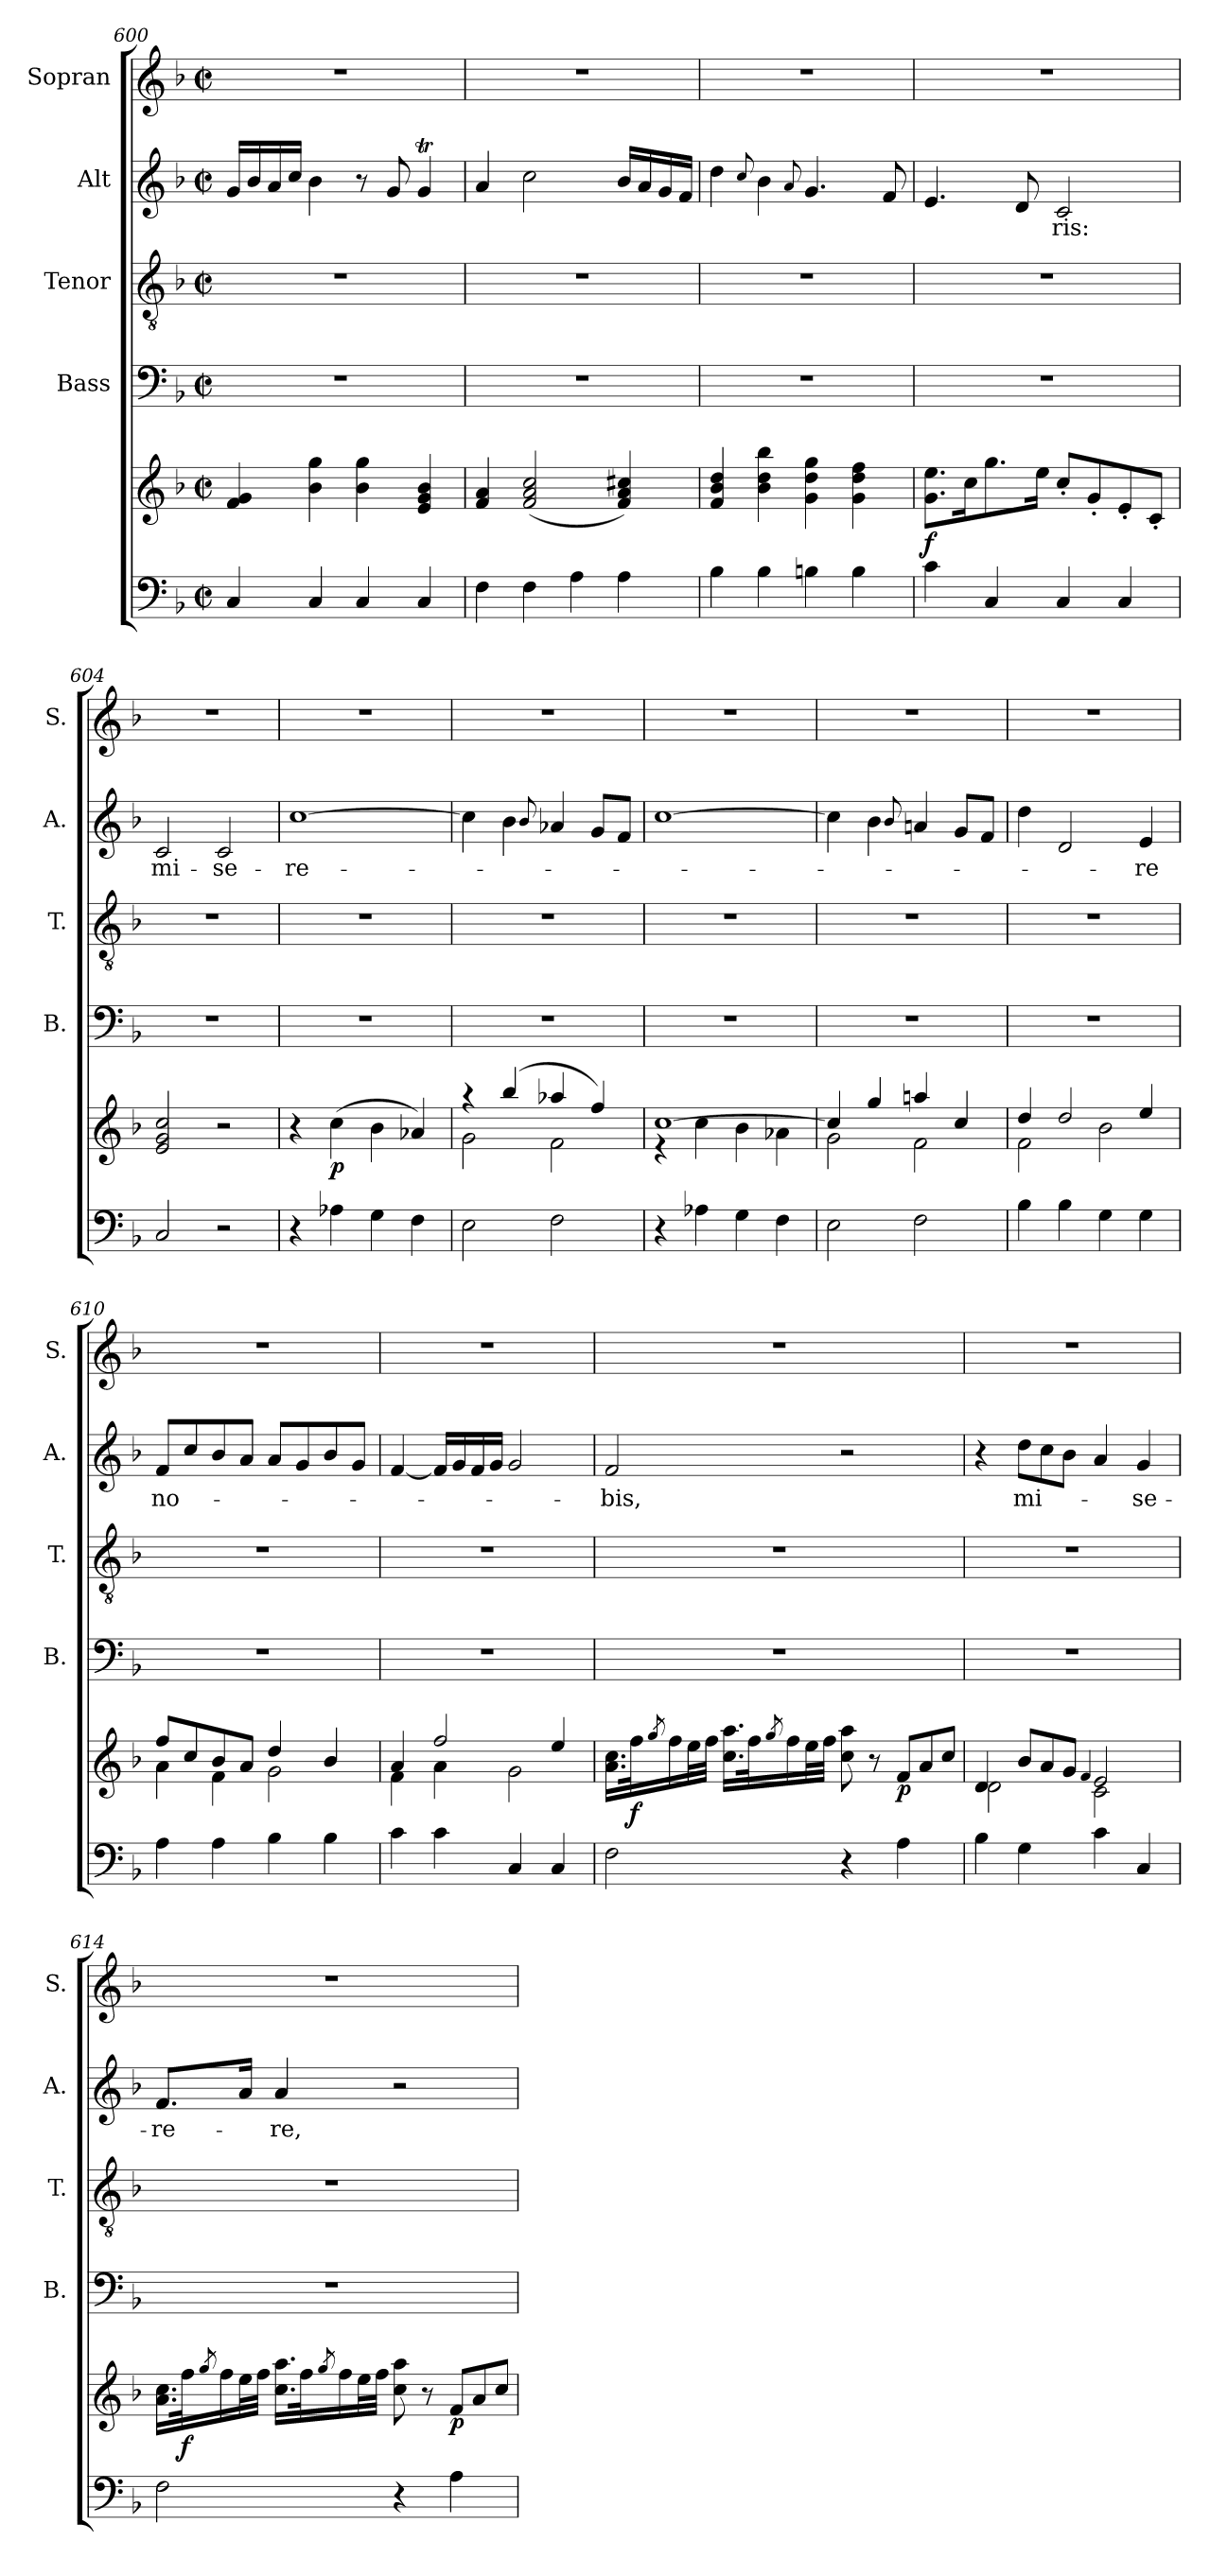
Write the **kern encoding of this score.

**kern	**kern	**dynam	**kern	**kern	**kern	**text	**kern
*part5	*part5	*part5	*part4	*part3	*part2	*part2	*part1
*staff6	*staff5	*staff5/6	*staff4	*staff3	*staff2	*staff2	*staff1
*	*	*	*I"Bass	*I"Tenor	*I"Alt	*	*I"Sopran
*	*	*	*I'B.	*I'T.	*I'A.	*	*I'S.
*clefF4	*clefG2	*	*clefF4	*clefGv2	*clefG2	*	*clefG2
*k[b-]	*k[b-]	*	*k[b-]	*k[b-]	*k[b-]	*	*k[b-]
*F:	*F:	*	*F:	*F:	*F:	*	*F:
*M2/2	*M2/2	*	*M2/2	*M2/2	*M2/2	*	*M2/2
*met(c|)	*met(c|)	*	*met(c|)	*met(c|)	*met(c|)	*	*met(c|)
=600	=600	=600	=600	=600	=600	=600	=600
4C/	4f/ 4g/	.	1r	1r	16g/LL	.	1r
.	.	.	.	.	16b-/	.	.
.	.	.	.	.	16a/	.	.
.	.	.	.	.	16cc/JJ	.	.
4C/	4b-\ 4gg\	.	.	.	4b-\	.	.
4C/	4b-\ 4gg\	.	.	.	8r	.	.
.	.	.	.	.	8g/	.	.
4C/	4e/ 4g/ 4b-/	.	.	.	4gT/	.	.
!!LO:LB:g=z
=601	=601	=601	=601	=601	=601	=601	=601
4F\	4f/ 4a/	.	1r	1r	4a/	.	1r
4F\	(2f/ 2a/ 2cc/	.	.	.	2cc\	.	.
4A\	.	.	.	.	.	.	.
4A\	4f/ 4a/ 4cc#X/)	.	.	.	16b-/LL	.	.
.	.	.	.	.	16a/	.	.
.	.	.	.	.	16g/	.	.
.	.	.	.	.	16f/JJ	.	.
=602	=602	=602	=602	=602	=602	=602	=602
4B-\	4f/ 4b-/ 4dd/	.	1r	1r	4dd\	.	1r
.	.	.	.	.	8qqcc/	.	.
4B-\	4b-\ 4dd\ 4bb-\	.	.	.	4b-\	.	.
.	.	.	.	.	8qqa/	.	.
4Bn\	4g\ 4dd\ 4gg\	.	.	.	4.g/	.	.
4B\	4g\ 4dd\ 4ff\	.	.	.	.	.	.
.	.	.	.	.	8f/	.	.
=603	=603	=603	=603	=603	=603	=603	=603
!	!	!LO:DY:b	!	!	!	!	!
4c\	8.g\ 8.ee\L	f	1r	1r	4.e/	.	1r
.	16cc\k	.	.	.	.	.	.
4C/	8.gg\	.	.	.	.	.	.
.	.	.	.	.	8d/	.	.
.	16ee\Jk	.	.	.	.	.	.
!	!	!	!	!	!	!LO:LY:b	!
4C/	8cc'</L	.	.	.	2c/	-ris:	.
.	8g'</	.	.	.	.	.	.
4C/	8e'</	.	.	.	.	.	.
.	8c'</J	.	.	.	.	.	.
=604	=604	=604	=604	=604	=604	=604	=604
!	!	!	!	!	!	!LO:LY:b	!
2C/	2e/ 2g/ 2cc/	.	1r	1r	2c/	mi-	1r
!	!	!	!	!	!	!LO:LY:b	!
2r	2r	.	.	.	2c/	-se-	.
=605	=605	=605	=605	=605	=605	=605	=605
!	!	!	!	!	!	!LO:LY:b	!
4r	4r	.	1r	1r	[1cc	-re-	1r
!	!	!LO:DY:b	!	!	!	!	!
4A-X\	(>4cc\	p	.	.	.	.	.
4G\	4b-\	.	.	.	.	.	.
4F\	4a-X/)	.	.	.	.	.	.
=606	=606	=606	=606	=606	=606	=606	=606
*	*^	*	*	*	*	*	*
2E\	4raa	2g\	.	1r	1r	4cc\]	.	1r
.	(4bb-/	.	.	.	.	4b-\	.	.
.	.	.	.	.	.	8qqb-/	.	.
2F\	4aa-X/	2f\	.	.	.	4a-X/	.	.
.	4ff/)	.	.	.	.	8g/L	.	.
.	.	.	.	.	.	8f/J	.	.
!!LO:PB:g=z
=607	=607	=607	=607	=607	=607	=607	=607	=607
4r	[>1cc	4re	.	1r	1r	[1cc	.	1r
4A-X\	.	4cc\	.	.	.	.	.	.
4G\	.	4b-\	.	.	.	.	.	.
4F\	.	4a-X\	.	.	.	.	.	.
=608	=608	=608	=608	=608	=608	=608	=608	=608
2E\	4cc/]	2g\	.	1r	1r	4cc\]	.	1r
.	4gg/	.	.	.	.	4b-\	.	.
.	.	.	.	.	.	8qqb-/	.	.
2F\	4aan/	2f\	.	.	.	4an/	.	.
.	4cc/	.	.	.	.	8g/L	.	.
.	.	.	.	.	.	8f/J	.	.
=609	=609	=609	=609	=609	=609	=609	=609	=609
4B-\	4dd/	2f\	.	1r	1r	4dd\	.	1r
4B-\	2dd/	.	.	.	.	2d/	.	.
4G\	.	2b-\	.	.	.	.	.	.
!	!	!	!	!	!	!	!LO:LY:b	!
4G\	4ee/	.	.	.	.	4e/	-re	.
=610	=610	=610	=610	=610	=610	=610	=610	=610
!	!	!	!	!	!	!	!LO:LY:b	!
4A\	8ff/L	4a\	.	1r	1r	8f/L	no-	1r
.	8cc/	.	.	.	.	8cc/	.	.
4A\	8b-/	4f\	.	.	.	8b-/	.	.
.	8a/J	.	.	.	.	8a/J	.	.
4B-\	4dd/	2g\	.	.	.	8a/L	.	.
.	.	.	.	.	.	8g/	.	.
4B-\	4b-/	.	.	.	.	8b-/	.	.
.	.	.	.	.	.	8g/J	.	.
=611	=611	=611	=611	=611	=611	=611	=611	=611
4c\	4a/	4f\	.	1r	1r	[4f/	.	1r
4c\	2ff/	4a\	.	.	.	16f/LL]	.	.
.	.	.	.	.	.	16g/	.	.
.	.	.	.	.	.	16f/	.	.
.	.	.	.	.	.	16g/JJ	.	.
4C/	.	2g\	.	.	.	2g/	.	.
4C/	4ee/	.	.	.	.	.	.	.
*	*v	*v	*	*	*	*	*	*
!!LO:LB:g=z
=612	=612	=612	=612	=612	=612	=612	=612
!	!	!	!	!	!	!LO:LY:b	!
2F\	16.a\ 16.cc\LL	.	1r	1r	2f/	-bis,	1r
!	!	!LO:DY:b	!	!	!	!	!
.	32ff\k	f	.	.	.	.	.
.	8qgg/	.	.	.	.	.	.
.	16ff\	.	.	.	.	.	.
.	32ee\L	.	.	.	.	.	.
.	32ff\JJJ	.	.	.	.	.	.
.	16.cc\ 16.aa\LL	.	.	.	.	.	.
.	32ff\k	.	.	.	.	.	.
.	8qgg/	.	.	.	.	.	.
.	16ff\	.	.	.	.	.	.
.	32ee\L	.	.	.	.	.	.
.	32ff\JJJ	.	.	.	.	.	.
4r	8cc\ 8aa\	.	.	.	2r	.	.
.	8r	.	.	.	.	.	.
*	*Xtuplet	*	*	*	*	*	*
!	!	!LO:DY:b	!	!	!	!	!
4A\	12f/L	p	.	.	.	.	.
.	12a/	.	.	.	.	.	.
.	12cc/J	.	.	.	.	.	.
=613	=613	=613	=613	=613	=613	=613	=613
*	*^	*	*	*	*	*	*
4B-\	4d/	2d\	.	1r	1r	4r	.	1r
*	*	*	*	*	*	*Xtuplet	*	*
!	!	!	!	!	!	!	!LO:LY:b	!
4G\	12b-/L	.	.	.	.	12dd\L	mi-	.
.	12a/	.	.	.	.	12cc\	.	.
.	12g/J	.	.	.	.	12b-\J	.	.
.	4qqf/	.	.	.	.	.	.	.
4c\	2e/	2c\	.	.	.	4a/	.	.
!	!	!	!	!	!	!	!LO:LY:b	!
4C/	.	.	.	.	.	4g/	-se-	.
*	*v	*v	*	*	*	*	*	*
=614	=614	=614	=614	=614	=614	=614	=614
!	!	!	!	!	!	!LO:LY:b	!
2F\	16.a\ 16.cc\LL	.	1r	1r	8.f/L	-re-	1r
!	!	!LO:DY:b	!	!	!	!	!
.	32ff\k	f	.	.	.	.	.
.	8qgg/	.	.	.	.	.	.
.	16ff\	.	.	.	.	.	.
.	32ee\L	.	.	.	16a/Jk	.	.
.	32ff\JJJ	.	.	.	.	.	.
!	!	!	!	!	!	!LO:LY:b	!
.	16.cc\ 16.aa\LL	.	.	.	4a/	-re,	.
.	32ff\k	.	.	.	.	.	.
.	8qgg/	.	.	.	.	.	.
.	16ff\	.	.	.	.	.	.
.	32ee\L	.	.	.	.	.	.
.	32ff\JJJ	.	.	.	.	.	.
4r	8cc\ 8aa\	.	.	.	2r	.	.
.	8r	.	.	.	.	.	.
!	!	!LO:DY:b	!	!	!	!	!
4A\	12f/L	p	.	.	.	.	.
.	12a/	.	.	.	.	.	.
.	12cc/J	.	.	.	.	.	.
=	=	=	=	=	=	=	=
*-	*-	*-	*-	*-	*-	*-	*-
